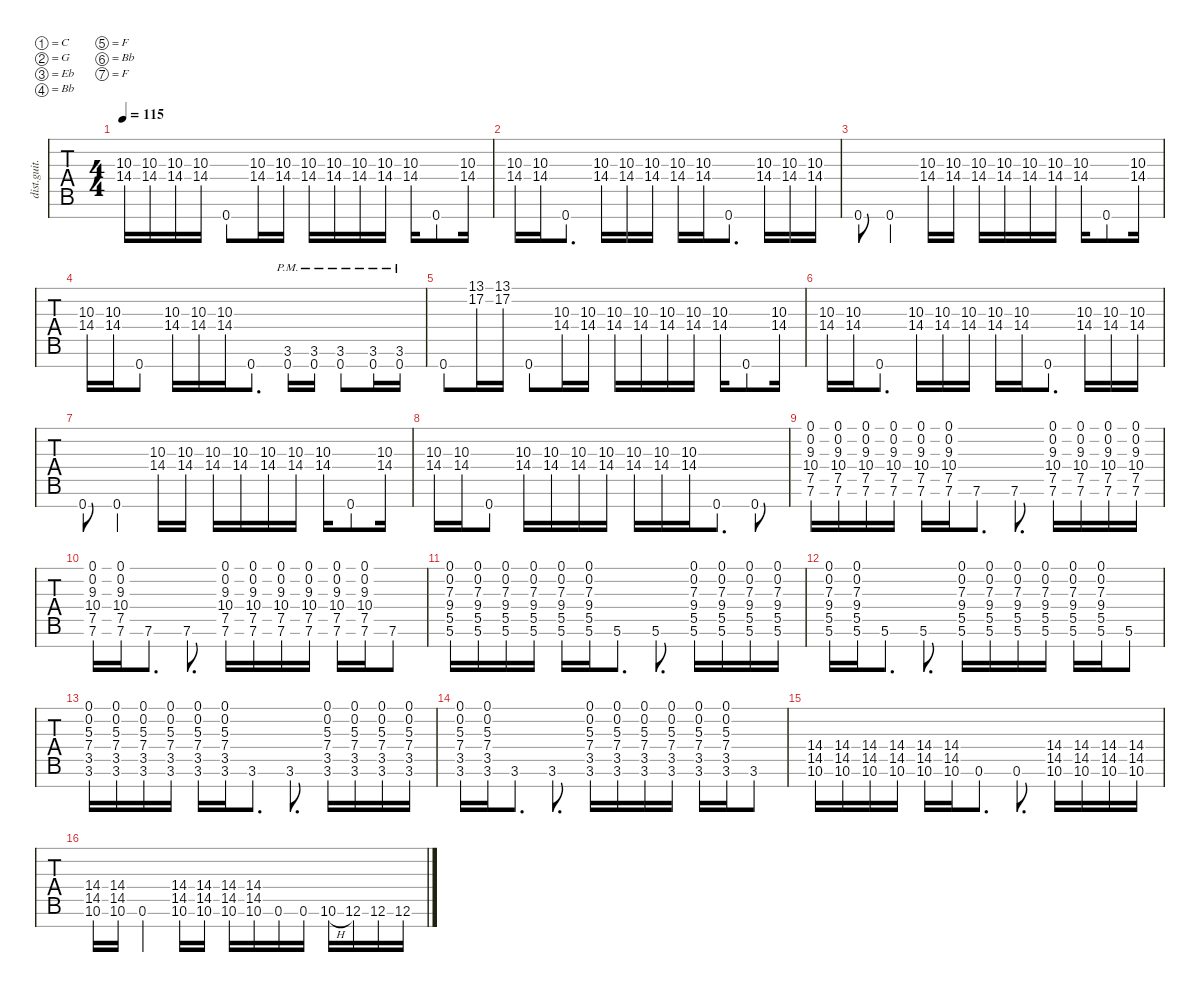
\defaultSystemsLayout 4
\hideDynamics
\bracketExtendMode nobrackets
\track ("Lead" "dist.guit.") {instrument distortionguitar}
\staff {tabs}
\tuning (C4 G3 Eb3 Bb2 F2 Bb1 F1)
\ts (4 4)
\tempo 115
\clef g2
\ks c
(10.3{acc #} 14.4).16{dy f beam Down} (10.3{acc #} 14.4).16{beam Down} (10.3{acc #} 14.4).16{beam Down} (10.3{acc #} 14.4).16{beam Down} 0.7.8{beam Up} (10.3{acc #} 14.4).16{beam Up} (10.3{acc #} 14.4).16{beam Up} (10.3{acc #} 14.4).16{beam Down} (10.3{acc #} 14.4).16{beam Down} (10.3{acc #} 14.4).16{beam Down} (10.3{acc #} 14.4).16{beam Down} (10.3{acc #} 14.4).16{beam Up} 0.7.8{beam Up} (10.3{acc #} 14.4).16{beam Up} |
(10.3{acc #} 14.4).16{beam Up} (10.3{acc #} 14.4).16{beam Up} 0.7.8{d beam Up} (10.3{acc #} 14.4).16{beam Down} (10.3{acc #} 14.4).16{beam Down} (10.3{acc #} 14.4).16{beam Down} (10.3{acc #} 14.4).16{beam Up} (10.3{acc #} 14.4).16{beam Up} 0.7.8{d beam Up} (10.3{acc #} 14.4).16{beam Down} (10.3{acc #} 14.4).16{beam Down} (10.3{acc #} 14.4).16{beam Down} |
0.7.8{beam Up} 0.7.4{beam Up} (10.3{acc #} 14.4).16{beam Down} (10.3{acc #} 14.4).16{beam Down} (10.3{acc #} 14.4).16{beam Down} (10.3{acc #} 14.4).16{beam Down} (10.3{acc #} 14.4).16{beam Down} (10.3{acc #} 14.4).16{beam Down} (10.3{acc #} 14.4).16{beam Up} 0.7.8{beam Up} (10.3{acc #} 14.4).16{beam Up} |
(10.3{acc #} 14.4).16{beam Up} (10.3{acc #} 14.4).16{beam Up} 0.7.8{beam Up} (10.3{acc #} 14.4).16{beam Up} (10.3{acc #} 14.4).16{beam Up} (10.3{acc #} 14.4).16{beam Up} 0.7.8{d beam Up} (3.6{pm acc #} 0.7{pm}).16{beam Up} (3.6{pm acc #} 0.7{pm}).16{beam Up} (3.6{pm acc #} 0.7{pm}).8{beam Up} (3.6{pm acc #} 0.7{pm}).16{beam Up} (3.6{pm acc #} 0.7{pm}).16{beam Up} |
0.7.8{beam Up} (13.1{acc #} 17.2).16{beam Up} (13.1{acc #} 17.2).16{beam Up} 0.7.8{beam Up} (10.3{acc #} 14.4).16{beam Up} (10.3{acc #} 14.4).16{beam Up} (10.3{acc #} 14.4).16{beam Down} (10.3{acc #} 14.4).16{beam Down} (10.3{acc #} 14.4).16{beam Down} (10.3{acc #} 14.4).16{beam Down} (10.3{acc #} 14.4).16{beam Up} 0.7.8{beam Up} (10.3{acc #} 14.4).16{beam Up} |
(10.3{acc #} 14.4).16{beam Up} (10.3{acc #} 14.4).16{beam Up} 0.7.8{d beam Up} (10.3{acc #} 14.4).16{beam Down} (10.3{acc #} 14.4).16{beam Down} (10.3{acc #} 14.4).16{beam Down} (10.3{acc #} 14.4).16{beam Up} (10.3{acc #} 14.4).16{beam Up} 0.7.8{d beam Up} (10.3{acc #} 14.4).16{beam Down} (10.3{acc #} 14.4).16{beam Down} (10.3{acc #} 14.4).16{beam Down} |
0.7.8{beam Up} 0.7.4{beam Up} (10.3{acc #} 14.4).16{beam Down} (10.3{acc #} 14.4).16{beam Down} (10.3{acc #} 14.4).16{beam Down} (10.3{acc #} 14.4).16{beam Down} (10.3{acc #} 14.4).16{beam Down} (10.3{acc #} 14.4).16{beam Down} (10.3{acc #} 14.4).16{beam Up} 0.7.8{beam Up} (10.3{acc #} 14.4).16{beam Up} |
(10.3{acc #} 14.4).16{beam Up} (10.3{acc #} 14.4).16{beam Up} 0.7.8{beam Up} (10.3{acc #} 14.4).16{beam Down} (10.3{acc #} 14.4).16{beam Down} (10.3{acc #} 14.4).16{beam Down} (10.3{acc #} 14.4).16{beam Down} (10.3{acc #} 14.4).16{beam Up} (10.3{acc #} 14.4).16{beam Up} (10.3{acc #} 14.4).16{beam Up} 0.7.8{d beam Up} 0.7.8{beam Up} |
(0.1 0.2 9.3 10.4{acc #} 7.5 7.6).16{beam Up} (0.1 0.2 9.3 10.4{acc #} 7.5 7.6).16{beam Up} (0.1 0.2 9.3 10.4{acc #} 7.5 7.6).16{beam Up} (0.1 0.2 9.3 10.4{acc #} 7.5 7.6).16{beam Up} (0.1 0.2 9.3 10.4{acc #} 7.5 7.6).16{beam Up} (0.1 0.2 9.3 10.4{acc #} 7.5 7.6).16{beam Up} 7.6.8{d beam Up} 7.6.8{d beam Up} (0.1 0.2 9.3 10.4{acc #} 7.5 7.6).16{beam Up} (0.1 0.2 9.3 10.4{acc #} 7.5 7.6).16{beam Up} (0.1 0.2 9.3 10.4{acc #} 7.5 7.6).16{beam Up} (0.1 0.2 9.3 10.4{acc #} 7.5 7.6).16{beam Up} |
(0.1 0.2 9.3 10.4{acc #} 7.5 7.6).16{beam Up} (0.1 0.2 9.3 10.4{acc #} 7.5 7.6).16{beam Up} 7.6.8{d beam Up} 7.6.8{d beam Up} (0.1 0.2 9.3 10.4{acc #} 7.5 7.6).16{beam Up} (0.1 0.2 9.3 10.4{acc #} 7.5 7.6).16{beam Up} (0.1 0.2 9.3 10.4{acc #} 7.5 7.6).16{beam Up} (0.1 0.2 9.3 10.4{acc #} 7.5 7.6).16{beam Up} (0.1 0.2 9.3 10.4{acc #} 7.5 7.6).16{beam Up} (0.1 0.2 9.3 10.4{acc #} 7.5 7.6).16{beam Up} 7.6.8{beam Up} |
(0.1 0.2 7.3{acc #} 9.4 5.5{acc #} 5.6{acc #}).16{beam Up} (0.1 0.2 7.3{acc #} 9.4 5.5{acc #} 5.6{acc #}).16{beam Up} (0.1 0.2 7.3{acc #} 9.4 5.5{acc #} 5.6{acc #}).16{beam Up} (0.1 0.2 7.3{acc #} 9.4 5.5{acc #} 5.6{acc #}).16{beam Up} (0.1 0.2 7.3{acc #} 9.4 5.5{acc #} 5.6{acc #}).16{beam Up} (0.1 0.2 7.3{acc #} 9.4 5.5{acc #} 5.6{acc #}).16{beam Up} 5.6{acc #}.8{d beam Up} 5.6{acc #}.8{d beam Up} (0.1 0.2 7.3{acc #} 9.4 5.5{acc #} 5.6{acc #}).16{beam Up} (0.1 0.2 7.3{acc #} 9.4 5.5{acc #} 5.6{acc #}).16{beam Up} (0.1 0.2 7.3{acc #} 9.4 5.5{acc #} 5.6{acc #}).16{beam Up} (0.1 0.2 7.3{acc #} 9.4 5.5{acc #} 5.6{acc #}).16{beam Up} |
(0.1 0.2 7.3{acc #} 9.4 5.5{acc #} 5.6{acc #}).16{beam Up} (0.1 0.2 7.3{acc #} 9.4 5.5{acc #} 5.6{acc #}).16{beam Up} 5.6{acc #}.8{d beam Up} 5.6{acc #}.8{d beam Up} (0.1 0.2 7.3{acc #} 9.4 5.5{acc #} 5.6{acc #}).16{beam Up} (0.1 0.2 7.3{acc #} 9.4 5.5{acc #} 5.6{acc #}).16{beam Up} (0.1 0.2 7.3{acc #} 9.4 5.5{acc #} 5.6{acc #}).16{beam Up} (0.1 0.2 7.3{acc #} 9.4 5.5{acc #} 5.6{acc #}).16{beam Up} (0.1 0.2 7.3{acc #} 9.4 5.5{acc #} 5.6{acc #}).16{beam Up} (0.1 0.2 7.3{acc #} 9.4 5.5{acc #} 5.6{acc #}).16{beam Up} 5.6{acc #}.8{beam Up} |
(0.1 0.2 5.3{acc #} 7.4 3.5{acc #} 3.6{acc #}).16{beam Up} (0.1 0.2 5.3{acc #} 7.4 3.5{acc #} 3.6{acc #}).16{beam Up} (0.1 0.2 5.3{acc #} 7.4 3.5{acc #} 3.6{acc #}).16{beam Up} (0.1 0.2 5.3{acc #} 7.4 3.5{acc #} 3.6{acc #}).16{beam Up} (0.1 0.2 5.3{acc #} 7.4 3.5{acc #} 3.6{acc #}).16{beam Up} (0.1 0.2 5.3{acc #} 7.4 3.5{acc #} 3.6{acc #}).16{beam Up} 3.6{acc #}.8{d beam Up} 3.6{acc #}.8{d beam Up} (0.1 0.2 5.3{acc #} 7.4 3.5{acc #} 3.6{acc #}).16{beam Up} (0.1 0.2 5.3{acc #} 7.4 3.5{acc #} 3.6{acc #}).16{beam Up} (0.1 0.2 5.3{acc #} 7.4 3.5{acc #} 3.6{acc #}).16{beam Up} (0.1 0.2 5.3{acc #} 7.4 3.5{acc #} 3.6{acc #}).16{beam Up} |
(0.1 0.2 5.3{acc #} 7.4 3.5{acc #} 3.6{acc #}).16{beam Up} (0.1 0.2 5.3{acc #} 7.4 3.5{acc #} 3.6{acc #}).16{beam Up} 3.6{acc #}.8{d beam Up} 3.6{acc #}.8{d beam Up} (0.1 0.2 5.3{acc #} 7.4 3.5{acc #} 3.6{acc #}).16{beam Up} (0.1 0.2 5.3{acc #} 7.4 3.5{acc #} 3.6{acc #}).16{beam Up} (0.1 0.2 5.3{acc #} 7.4 3.5{acc #} 3.6{acc #}).16{beam Up} (0.1 0.2 5.3{acc #} 7.4 3.5{acc #} 3.6{acc #}).16{beam Up} (0.1 0.2 5.3{acc #} 7.4 3.5{acc #} 3.6{acc #}).16{beam Up} (0.1 0.2 5.3{acc #} 7.4 3.5{acc #} 3.6{acc #}).16{beam Up} 3.6{acc #}.8{beam Up} |
(14.4 14.5 10.6{acc #}).16{beam Up} (14.4 14.5 10.6{acc #}).16{beam Up} (14.4 14.5 10.6{acc #}).16{beam Up} (14.4 14.5 10.6{acc #}).16{beam Up} (14.4 14.5 10.6{acc #}).16{beam Up} (14.4 14.5 10.6{acc #}).16{beam Up} 0.6{acc #}.8{d beam Up} 0.6{acc #}.8{d beam Up} (14.4 14.5 10.6{acc #}).16{beam Up} (14.4 14.5 10.6{acc #}).16{beam Up} (14.4 14.5 10.6{acc #}).16{beam Up} (14.4 14.5 10.6{acc #}).16{beam Up} |
(14.4 14.5 10.6{acc #}).16{beam Up} (14.4 14.5 10.6{acc #}).16{beam Up} 0.6{acc #}.4{beam Up} (14.4 14.5 10.6{acc #}).16{beam Up} (14.4 14.5 10.6{acc #}).16{beam Up} (14.4 14.5 10.6{acc #}).16{beam Up} (14.4 14.5 10.6{acc #}).16{beam Up} 0.6{acc #}.16{beam Up} 0.6{acc #}.16{beam Up} 10.6{h acc #}.16{beam Up} 12.6{acc #}.16{beam Up} 12.6{acc #}.16{beam Up} 12.6{acc #}.16{beam Up}
